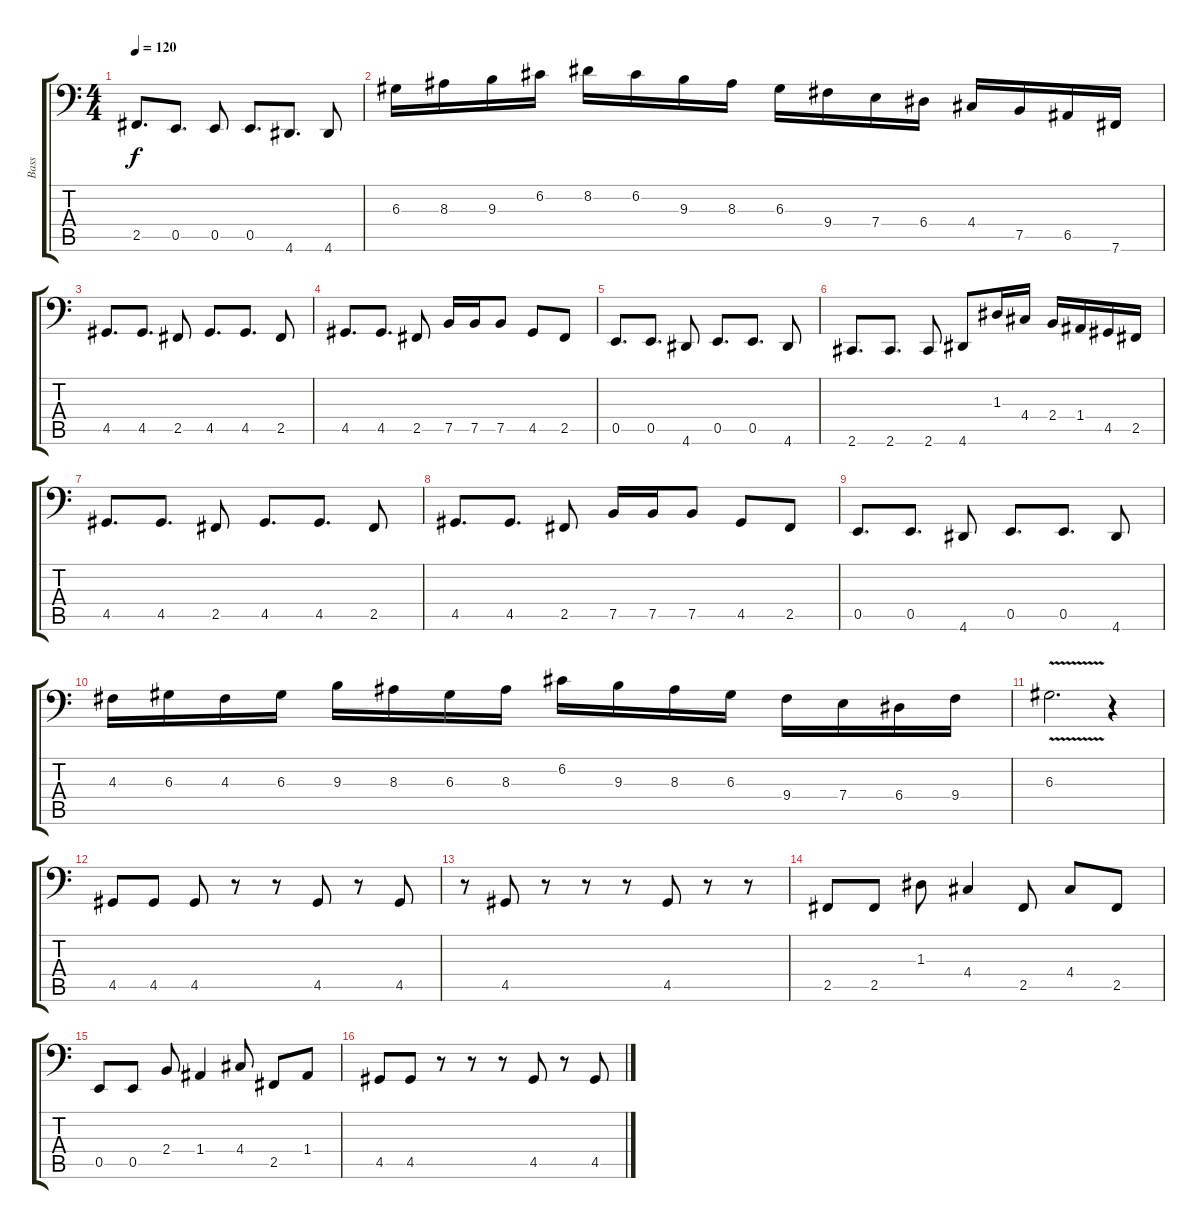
\track ("Bass" "Bass") {instrument electricbassfinger}
\staff {score tabs}
\tuning (C3 G2 D2 A1 E1 B0) {hide}
\ts (4 4)
\tempo 120
\clef f4
\ks c
2.5.8{d dy f} 0.5.8{d} 0.5.8 0.5.8{d} 4.6.8{d} 4.6.8 |
6.3.16 8.3.16 9.3.16 6.2.16 8.2.16 6.2.16 9.3.16 8.3.16 6.3.16 9.4.16 7.4.16 6.4.16 4.4.16 7.5.16 6.5.16 7.6.16 |
4.5.8{d} 4.5.8{d} 2.5.8 4.5.8{d} 4.5.8{d} 2.5.8 |
4.5.8{d} 4.5.8{d} 2.5.8 7.5.16 7.5.16 7.5.8 4.5.8 2.5.8 |
0.5.8{d} 0.5.8{d} 4.6.8 0.5.8{d} 0.5.8{d} 4.6.8 |
2.6.8{d} 2.6.8{d} 2.6.8 4.6.8 1.3.16 4.4.16 2.4.16 1.4.16 4.5.16 2.5.16 |
4.5.8{d} 4.5.8{d} 2.5.8 4.5.8{d} 4.5.8{d} 2.5.8 |
4.5.8{d} 4.5.8{d} 2.5.8 7.5.16 7.5.16 7.5.8 4.5.8 2.5.8 |
0.5.8{d} 0.5.8{d} 4.6.8 0.5.8{d} 0.5.8{d} 4.6.8 |
4.3.16 6.3.16 4.3.16 6.3.16 9.3.16 8.3.16 6.3.16 8.3.16 6.2.16 9.3.16 8.3.16 6.3.16 9.4.16 7.4.16 6.4.16 9.4.16 |
6.3{v}.2{d} r.4 |
4.5.8 4.5.8 4.5.8 r.8 r.8 4.5.8 r.8 4.5.8 |
r.8 4.5.8 r.8 r.8 r.8 4.5.8 r.8 r.8 |
2.5.8 2.5.8 1.3.8 4.4.4 2.5.8 4.4.8 2.5.8 |
0.5.8 0.5.8 2.4.8 1.4.4 4.4.8 2.5.8 1.4.8 |
4.5.8 4.5.8 r.8 r.8 r.8 4.5.8 r.8 4.5.8
